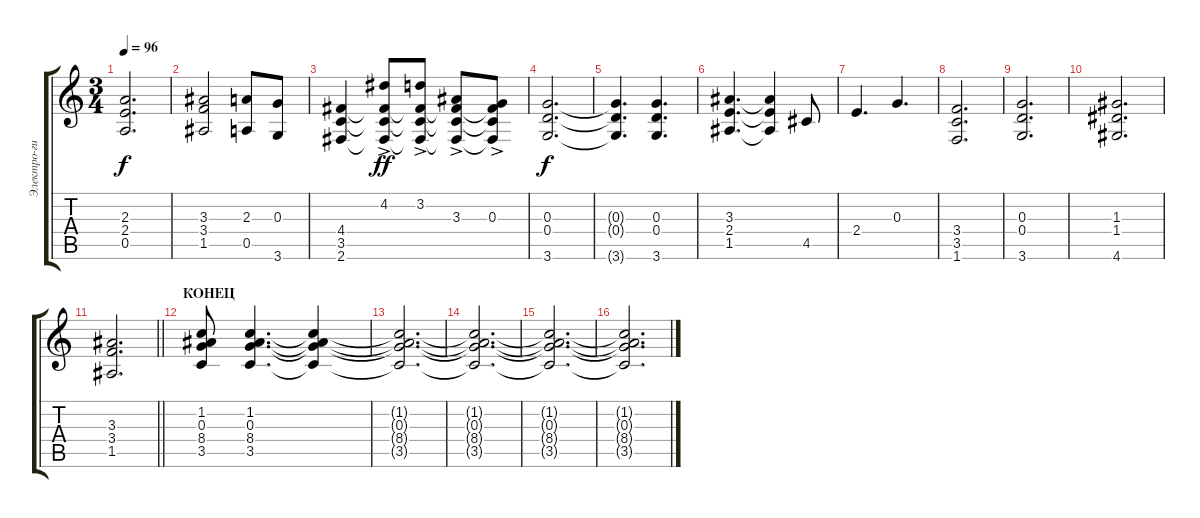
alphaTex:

\track ("Электро-гитара 1" "Электро-ги") {instrument distortionguitar}
\staff {score tabs}
\tuning (E4 B3 G3 D3 A2 E2) {hide}
\ts (3 4)
\tempo 96
\clef g2
\ks c
(2.3 2.4 0.5).2{d dy f} |
(3.3 3.4 1.5).2 (2.3 0.5).8 (0.3 3.6).8 |
(4.4 3.5 2.6).4 (4.2{ac} 4.4{t} 3.5{t} 2.6{t}).8{dy ff} (3.2{ac} 4.4{t} 3.5{t} 2.6{t}).8 (3.3{ac} 4.4{t} 3.5{t} 2.6{t}).8 (0.3{ac} 4.4{t} 3.5{t} 2.6{t}).8 |
(0.3 0.4 3.6).2{d dy f} |
(0.3{t} 0.4{t} 3.6{t}).4{d} (0.3 0.4 3.6).4{d} |
(3.3 2.4 1.5).4{d} (3.3{t} 2.4{t} 1.5{t}).4 4.5.8 |
2.4.4{d} 0.3.4{d} |
(3.4 3.5 1.6).2{d} |
(0.3 0.4 3.6).2{d} |
(1.3 1.4 4.6).2{d} |
\barLineRight lightlight
(3.3 3.4 1.5).2{d} |
\section ("" "КОНЕЦ")
(1.2 0.3 8.4 3.5).8 (1.2 0.3 8.4 3.5).4{d} (1.2{t} 0.3{t} 8.4{t} 3.5{t}).4 |
(1.2{t} 0.3{t} 8.4{t} 3.5{t}).2{d volume 0} |
(1.2{t} 0.3{t} 8.4{t} 3.5{t}).2{d} |
(1.2{t} 0.3{t} 8.4{t} 3.5{t}).2{d} |
(1.2{t} 0.3{t} 8.4{t} 3.5{t}).2{d}
